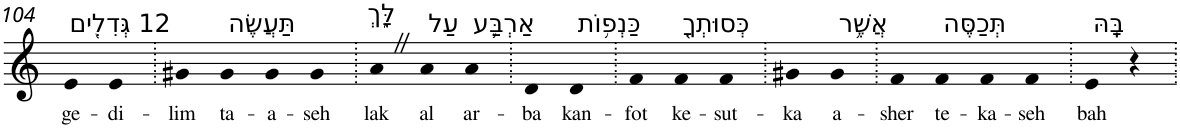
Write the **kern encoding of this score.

**kern	**text
*part1	*part1
*staff1	*staff1
*I"Piano	*
*I'Pno	*
!!LO:PB:g=z
*clefG2	*
*k[]	*
=104	=104
!LO:TX:a:t=12 גְּדִלִ֖ים	!
!	!LO:LY:b
4e	ge-
!	!LO:LY:b
4e	-di-
=105.	=105.
!	!LO:LY:b
4g#X	-lim
!LO:TX:a:t=תַּעֲשֶׂה	!
!	!LO:LY:b
4g#	ta-
!	!LO:LY:b
4g#	-a-
!	!LO:LY:b
4g#	-seh
=106.	=106.
!LO:TX:a:t=לָּ֑ךְ	!
!	!LO:LY:b
4aZ	lak
!LO:TX:a:t=עַל	!
!	!LO:LY:b
4a	al
!LO:TX:a:t=אַרְבַּ֛ע	!
!	!LO:LY:b
4a	ar-
=107.	=107.
!	!LO:LY:b
4d	-ba
!LO:TX:a:t=כַּנְפ֥וֹת	!
!	!LO:LY:b
4d	kan-
=108.	=108.
!	!LO:LY:b
4f	-fot
!LO:TX:a:t=כְּסוּתְךָ֖	!
!	!LO:LY:b
4f	ke-
!	!LO:LY:b
4f	-sut-
=109.	=109.
!	!LO:LY:b
4g#X	-ka
!LO:TX:a:t=אֲשֶׁ֥ר	!
!	!LO:LY:b
4g#	a-
=110.	=110.
!	!LO:LY:b
4f	-sher
!LO:TX:a:t=תְּכַסֶּה	!
!	!LO:LY:b
4f	te-
!	!LO:LY:b
4f	-ka-
!	!LO:LY:b
4f	-seh
=111.	=111.
!LO:TX:a:t=בָּֽהּ	!
!	!LO:LY:b
4e	bah
4r	.
=.	=.
*-	*-
